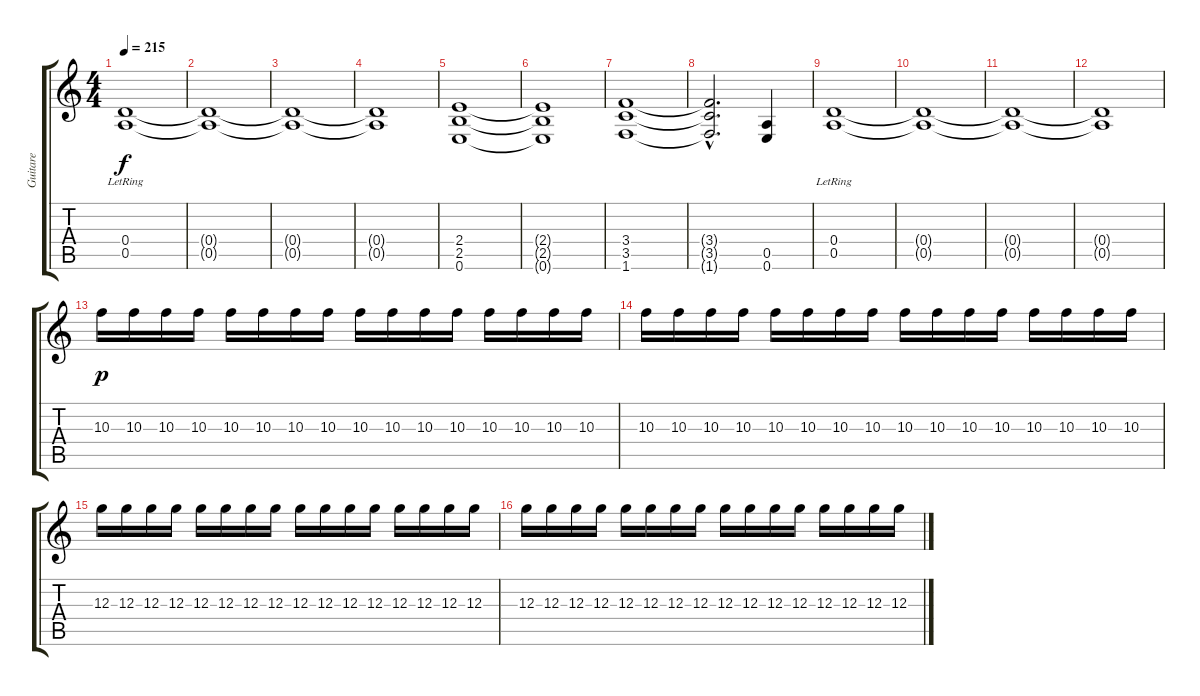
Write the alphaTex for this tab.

\track ("Guitare" "Guitare") {instrument distortionguitar}
\staff {score tabs}
\tuning (E4 B3 G3 D3 A2 E2) {hide}
\ts (4 4)
\tempo 215
\clef g2
\ks c
(0.4 0.5{lr}).1{dy f} |
(0.4{t} 0.5{t}).1 |
(0.4{t} 0.5{t}).1 |
(0.4{t} 0.5{t}).1 |
(2.4 2.5 0.6).1 |
(2.4{t} 2.5{t} 0.6{t}).1 |
(3.4 3.5 1.6).1 |
(3.4{hac t} 3.5{hac t} 1.6{hac t}).2{d} (0.5 0.6).4 |
(0.4 0.5{lr}).1 |
(0.4{t} 0.5{t}).1 |
(0.4{t} 0.5{t}).1 |
(0.4{t} 0.5{t}).1 |
10.3.16{dy p} 10.3.16 10.3.16 10.3.16 10.3.16 10.3.16 10.3.16 10.3.16 10.3.16 10.3.16 10.3.16 10.3.16 10.3.16 10.3.16 10.3.16 10.3.16 |
10.3.16 10.3.16 10.3.16 10.3.16 10.3.16 10.3.16 10.3.16 10.3.16 10.3.16 10.3.16 10.3.16 10.3.16 10.3.16 10.3.16 10.3.16 10.3.16 |
12.3.16 12.3.16 12.3.16 12.3.16 12.3.16 12.3.16 12.3.16 12.3.16 12.3.16 12.3.16 12.3.16 12.3.16 12.3.16 12.3.16 12.3.16 12.3.16 |
12.3.16 12.3.16 12.3.16 12.3.16 12.3.16 12.3.16 12.3.16 12.3.16 12.3.16 12.3.16 12.3.16 12.3.16 12.3.16 12.3.16 12.3.16 12.3.16
